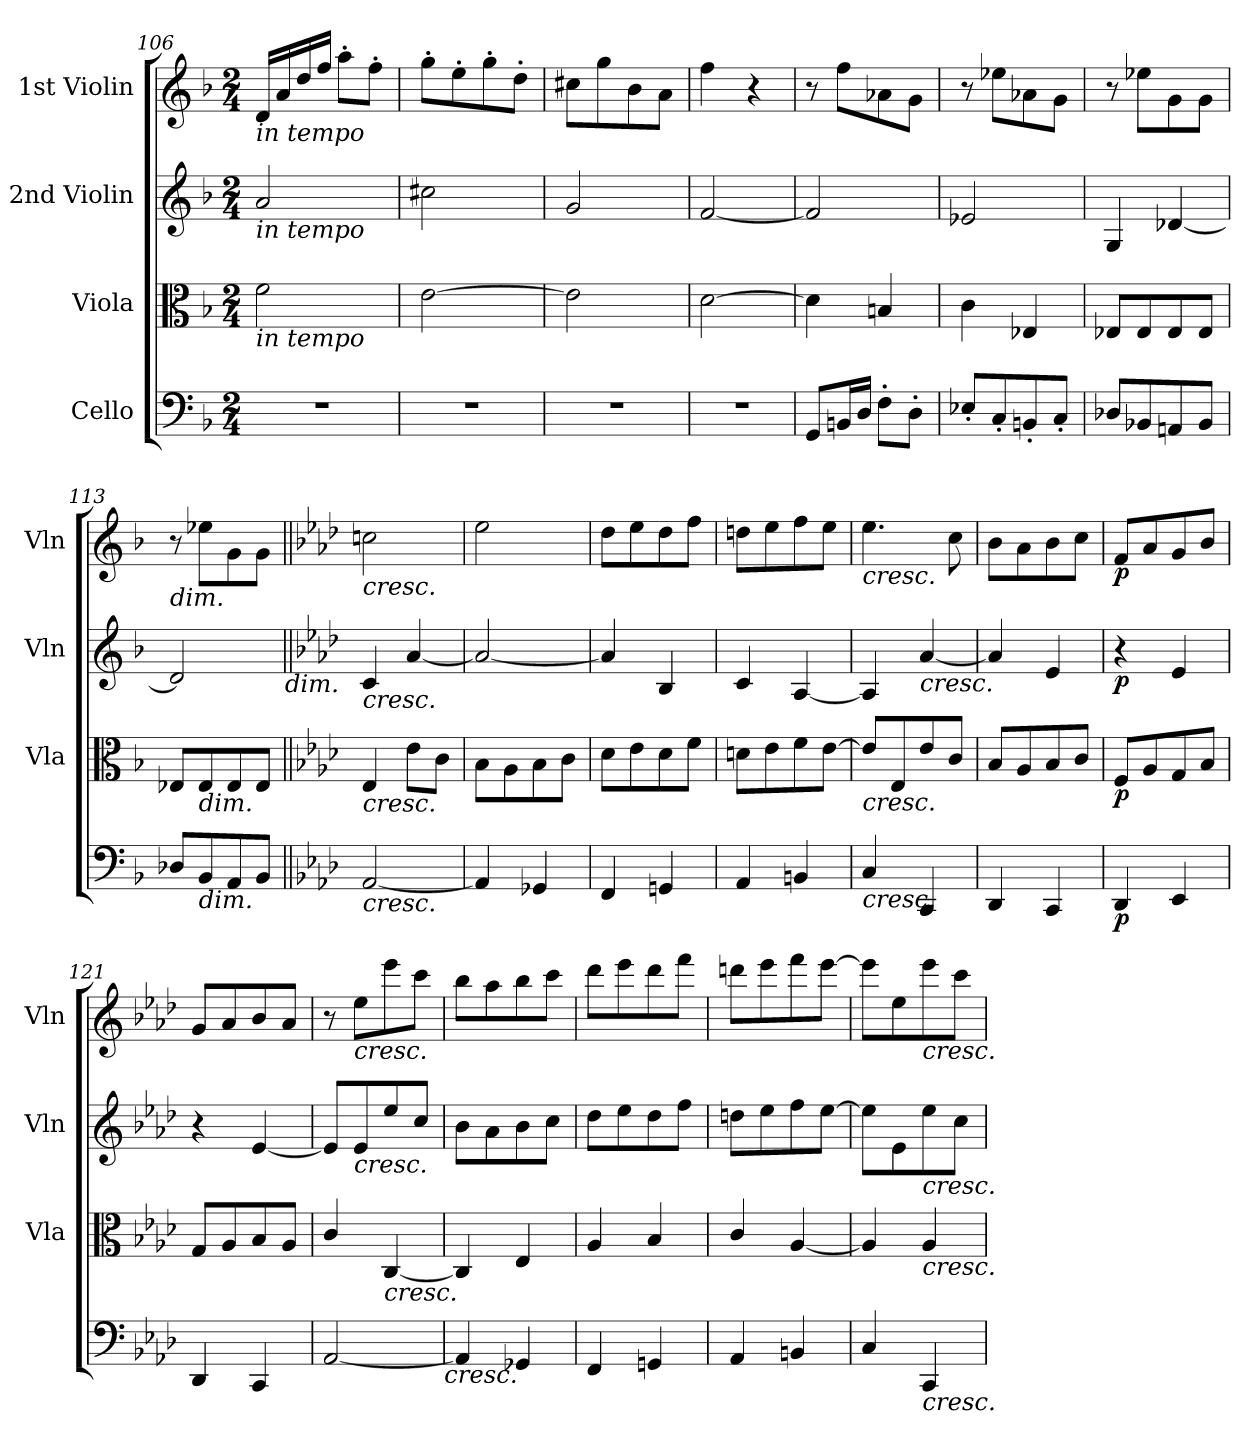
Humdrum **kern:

**kern	**dynam	**kern	**dynam	**kern	**dynam	**kern	**dynam
*part4	*part4	*part3	*part3	*part2	*part2	*part1	*part1
*staff4	*staff4	*staff3	*staff3	*staff2	*staff2	*staff1	*staff1
*I"Cello	*	*I"Viola	*	*I"2nd Violin	*	*I"1st Violin	*
*	*	*I'Vla	*	*I'Vln	*	*I'Vln	*
*clefF4	*	*clefC3	*	*clefG2	*	*clefG2	*
*k[b-]	*	*k[b-]	*	*k[b-]	*	*k[b-]	*
*F:	*	*F:	*	*F:	*	*F:	*
*M2/4	*	*M2/4	*	*M2/4	*	*M2/4	*
=106	=106	=106	=106	=106	=106	=106	=106
!	!	!	!	!	!	!LO:TX:b:i:t=in tempo	!
!	!	!	!	!LO:TX:b:i:t=in tempo	!	!	!
!	!	!LO:TX:b:i:t=in tempo	!	!	!	!	!
2r	.	2f\	.	2a/	.	16d/LL	.
.	.	.	.	.	.	16a/	.
.	.	.	.	.	.	16dd/	.
.	.	.	.	.	.	16ff/JJ	.
.	.	.	.	.	.	8aa'\L	.
.	.	.	.	.	.	8ff'\J	.
=107	=107	=107	=107	=107	=107	=107	=107
2r	.	[2e\	.	2cc#X\	.	8gg'\L	.
.	.	.	.	.	.	8ee'\	.
.	.	.	.	.	.	8gg'\	.
.	.	.	.	.	.	8dd'\J	.
=108	=108	=108	=108	=108	=108	=108	=108
2r	.	2e\]	.	2g/	.	8cc#X\L	.
.	.	.	.	.	.	8gg\	.
.	.	.	.	.	.	8b-\	.
.	.	.	.	.	.	8a\J	.
=109	=109	=109	=109	=109	=109	=109	=109
2r	.	[2d\	.	[2f/	.	4ff\	.
.	.	.	.	.	.	4r	.
=110	=110	=110	=110	=110	=110	=110	=110
8GG/L	.	4d\]	.	2f/]	.	8r	.
16BBn/L	.	.	.	.	.	8ff\L	.
16D/JJ	.	.	.	.	.	.	.
8F'\L	.	4Bn/	.	.	.	8a-X\	.
8D'\J	.	.	.	.	.	8g\J	.
=111	=111	=111	=111	=111	=111	=111	=111
8E-X'/L	.	4c\	.	2e-X/	.	8r	.
8C'/	.	.	.	.	.	8ee-X\L	.
8BBn'/	.	4E-X/	.	.	.	8a-X\	.
8C'/J	.	.	.	.	.	8g\J	.
=112	=112	=112	=112	=112	=112	=112	=112
8D-X/L	.	8E-X/L	.	4G/	.	8r	.
8BB-X/	.	8E-/	.	.	.	8ee-X\L	.
8AAn/	.	8E-/	.	[4d-X/	.	8g\	.
8BB-/J	.	8E-/J	.	.	.	8g\J	.
=113	=113	=113	=113	=113	=113	=113	=113
!	!	!	!	!	!	!LO:TX:b:i:t=dim.	!
8D-X/L	.	8E-X/L	.	2d-/]	.	8r	.
!	!	!LO:TX:b:i:t=dim.	!	!	!	!	!
!LO:TX:b:i:t=dim.	!	!	!	!	!	!	!
8BB-/	.	8E-/	.	.	.	8ee-X\L	.
8AA/	.	8E-/	.	.	.	8g\	.
8BB-/J	.	8E-/J	.	.	.	8g\J	.
!	!	!	!	!LO:TX:b:i:t=dim.	!	!	!
=114||	=114||	=114||	=114||	=114||	=114||	=114||	=114||
*k[b-e-a-d-]	*	*k[b-e-a-d-]	*	*k[b-e-a-d-]	*	*k[b-e-a-d-]	*
*A-:	*	*A-:	*	*A-:	*	*A-:	*
!	!	!	!	!	!	!LO:TX:b:i:t=cresc.	!
!	!	!	!	!LO:TX:b:i:t=cresc.	!	!	!
!	!	!LO:TX:b:i:t=cresc.	!	!	!	!	!
!LO:TX:b:i:t=cresc.	!	!	!	!	!	!	!
[2AA-/	.	4E-/	.	4c/	.	2ccn\	.
.	.	8e-\L	.	[4a-/	.	.	.
.	.	8c\J	.	.	.	.	.
=115	=115	=115	=115	=115	=115	=115	=115
4AA-/]	.	8B-\L	.	2a-/_	.	2ee-\	.
.	.	8A-\	.	.	.	.	.
4GG-X/	.	8B-\	.	.	.	.	.
.	.	8c\J	.	.	.	.	.
=116	=116	=116	=116	=116	=116	=116	=116
4FF/	.	8d-\L	.	4a-/]	.	8dd-\L	.
.	.	8e-\	.	.	.	8ee-\	.
4GGn/	.	8d-\	.	4B-/	.	8dd-\	.
.	.	8f\J	.	.	.	8ff\J	.
=117	=117	=117	=117	=117	=117	=117	=117
4AA-/	.	8dn\L	.	4c/	.	8ddn\L	.
.	.	8e-\	.	.	.	8ee-\	.
4BBn/	.	8f\	.	[4A-/	.	8ff\	.
.	.	[8e-\J	.	.	.	8ee-\J	.
=118	=118	=118	=118	=118	=118	=118	=118
!	!	!	!	!	!	!LO:TX:b:i:t=cresc.	!
!	!	!LO:TX:b:i:t=cresc.	!	!	!	!	!
!LO:TX:b:i:t=cresc.	!	!	!	!	!	!	!
4C/	.	8e-/L]	.	4A-/]	.	4.ee-\	.
.	.	8E-/	.	.	.	.	.
!	!	!	!	!LO:TX:b:i:t=cresc.	!	!	!
4CC/	.	8e-/	.	[4a-/	.	.	.
.	.	8c/J	.	.	.	8cc\	.
=119	=119	=119	=119	=119	=119	=119	=119
4DD-/	.	8B-/L	.	4a-/]	.	8b-\L	.
.	.	8A-/	.	.	.	8a-\	.
4CC/	.	8B-/	.	4e-/	.	8b-\	.
.	.	8c/J	.	.	.	8cc\J	.
=120	=120	=120	=120	=120	=120	=120	=120
!	!LO:DY:b	!	!LO:DY:b	!	!LO:DY:b	!	!LO:DY:b
4DD-/	p	8F/L	p	4r	p	8f/L	p
.	.	8A-/	.	.	.	8a-/	.
4EE-/	.	8G/	.	4e-/	.	8g/	.
.	.	8B-/J	.	.	.	8b-/J	.
=121	=121	=121	=121	=121	=121	=121	=121
4DD-/	.	8G/L	.	4r	.	8g/L	.
.	.	8A-/	.	.	.	8a-/	.
4CC/	.	8B-/	.	[4e-/	.	8b-/	.
.	.	8A-/J	.	.	.	8a-/J	.
=122	=122	=122	=122	=122	=122	=122	=122
[2AA-/	.	4c/	.	8e-/L]	.	8r	.
!	!	!	!	!	!	!LO:TX:b:i:t=cresc.	!
!	!	!	!	!LO:TX:b:i:t=cresc.	!	!	!
.	.	.	.	8e-/	.	8ee-\L	.
!	!	!LO:TX:b:i:t=cresc.	!	!	!	!	!
.	.	[4C/	.	8ee-/	.	8eee-\	.
.	.	.	.	8cc/J	.	8ccc\J	.
!LO:TX:b:i:t=cresc.	!	!	!	!	!	!	!
=123	=123	=123	=123	=123	=123	=123	=123
4AA-/]	.	4C/]	.	8b-\L	.	8bb-\L	.
.	.	.	.	8a-\	.	8aa-\	.
4GG-X/	.	4E-/	.	8b-\	.	8bb-\	.
.	.	.	.	8cc\J	.	8ccc\J	.
=124	=124	=124	=124	=124	=124	=124	=124
4FF/	.	4A-/	.	8dd-\L	.	8ddd-\L	.
.	.	.	.	8ee-\	.	8eee-\	.
4GGn/	.	4B-/	.	8dd-\	.	8ddd-\	.
.	.	.	.	8ff\J	.	8fff\J	.
=125	=125	=125	=125	=125	=125	=125	=125
4AA-/	.	4c/	.	8ddn\L	.	8dddn\L	.
.	.	.	.	8ee-\	.	8eee-\	.
4BBn/	.	[4A-/	.	8ff\	.	8fff\	.
.	.	.	.	[8ee-\J	.	[8eee-\J	.
=126	=126	=126	=126	=126	=126	=126	=126
4C/	.	4A-/]	.	8ee-\L]	.	8eee-\L]	.
.	.	.	.	8e-\	.	8ee-\	.
!	!	!	!	!	!	!LO:TX:b:i:t=cresc.	!
!	!	!	!	!LO:TX:b:i:t=cresc.	!	!	!
!	!	!LO:TX:b:i:t=cresc.	!	!	!	!	!
!LO:TX:b:i:t=cresc.	!	!	!	!	!	!	!
4CC/	.	4A-/	.	8ee-\	.	8eee-\	.
.	.	.	.	8cc\J	.	8ccc\J	.
=	=	=	=	=	=	=	=
*-	*-	*-	*-	*-	*-	*-	*-
